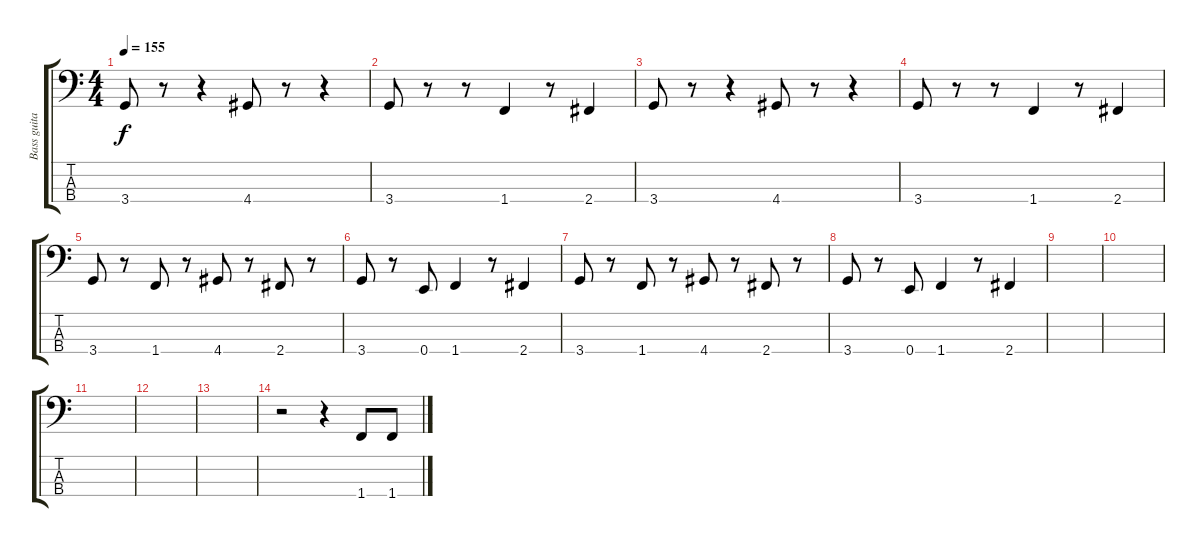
\track ("Bass guitar" "Bass guita") {instrument electricbassfinger}
\staff {score tabs}
\tuning (G2 D2 A1 E1) {hide}
\ts (4 4)
\tempo 155
\clef f4
\ks c
3.4.8{dy f} r.8 r.4 4.4.8 r.8 r.4 |
3.4.8 r.8 r.8 1.4.4 r.8 2.4.4 |
3.4.8 r.8 r.4 4.4.8 r.8 r.4 |
3.4.8 r.8 r.8 1.4.4 r.8 2.4.4 |
3.4.8 r.8 1.4.8 r.8 4.4.8 r.8 2.4.8 r.8 |
3.4.8 r.8 0.4.8 1.4.4 r.8 2.4.4 |
3.4.8 r.8 1.4.8 r.8 4.4.8 r.8 2.4.8 r.8 |
3.4.8 r.8 0.4.8 1.4.4 r.8 2.4.4 |
|
|
|
|
|
r.2 r.4 1.4.8 1.4.8
